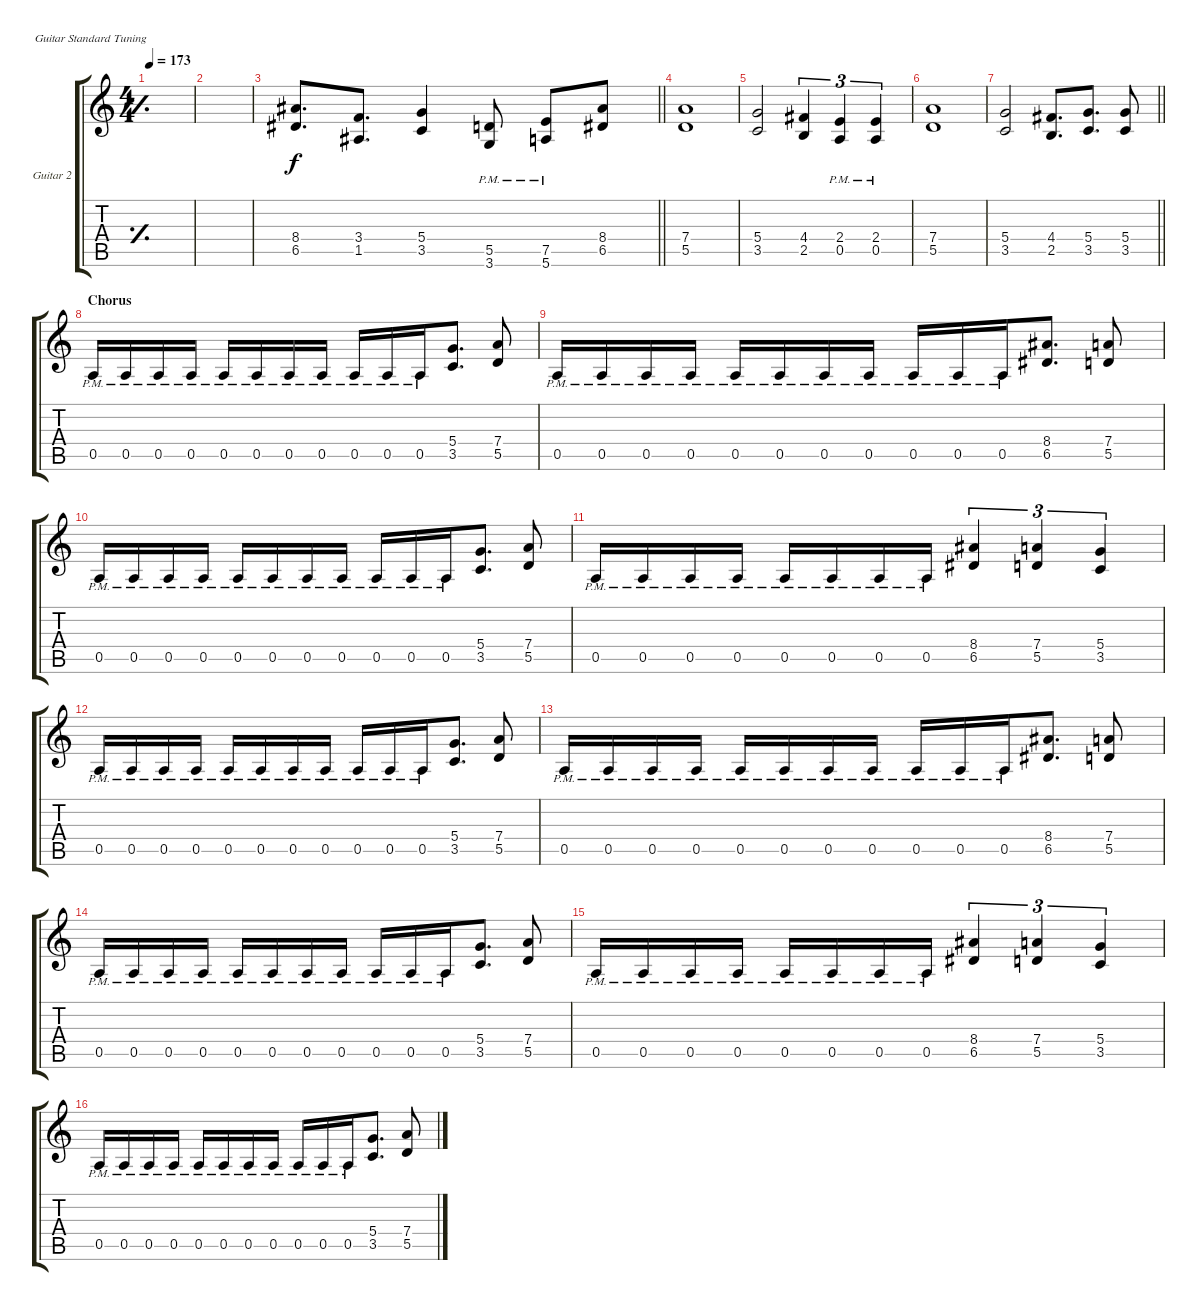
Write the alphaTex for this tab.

\bracketExtendMode groupsimilarinstruments
\firstSystemTrackNameOrientation horizontal
\otherSystemsTrackNameOrientation horizontal
\track ("Guitar 2" "Guitar 2") {instrument distortionguitar}
\staff {score tabs}
\tuning (E4 B3 G3 D3 A2 E2)
\ts (4 4)
\tempo 173
\clef g2
\simile simple
\ks c
|
|
\barLineRight lightlight
(8.4 6.5).8{d} (3.4 1.5).8{d} (5.4 3.5).4 (5.5{pm} 3.6{pm}).8 (7.5{pm} 5.6{pm}).8 (8.4 6.5).8 |
(7.4 5.5).1 |
(5.4 3.5).2 (4.4 2.5).4{tu (3 2)} (2.4{pm} 0.5{pm}).4{tu (3 2)} (2.4{pm} 0.5{pm}).4{tu (3 2)} |
(7.4 5.5).1 |
\barLineRight lightlight
(5.4 3.5).2 (4.4 2.5).8{d} (5.4 3.5).8{d} (5.4 3.5).8 |
\section ("" "Chorus")
0.5{pm}.16 0.5{pm}.16 0.5{pm}.16 0.5{pm}.16 0.5{pm}.16 0.5{pm}.16 0.5{pm}.16 0.5{pm}.16 0.5{pm}.16 0.5{pm}.16 0.5{pm}.16 (5.4 3.5).8{d} (7.4 5.5).8 |
0.5{pm}.16 0.5{pm}.16 0.5{pm}.16 0.5{pm}.16 0.5{pm}.16 0.5{pm}.16 0.5{pm}.16 0.5{pm}.16 0.5{pm}.16 0.5{pm}.16 0.5{pm}.16 (8.4 6.5).8{d} (7.4 5.5).8 |
0.5{pm}.16 0.5{pm}.16 0.5{pm}.16 0.5{pm}.16 0.5{pm}.16 0.5{pm}.16 0.5{pm}.16 0.5{pm}.16 0.5{pm}.16 0.5{pm}.16 0.5{pm}.16 (5.4 3.5).8{d} (7.4 5.5).8 |
0.5{pm}.16 0.5{pm}.16 0.5{pm}.16 0.5{pm}.16 0.5{pm}.16 0.5{pm}.16 0.5{pm}.16 0.5{pm}.16 (8.4 6.5).4{tu (3 2)} (7.4 5.5).4{tu (3 2)} (5.4 3.5).4{tu (3 2)} |
0.5{pm}.16 0.5{pm}.16 0.5{pm}.16 0.5{pm}.16 0.5{pm}.16 0.5{pm}.16 0.5{pm}.16 0.5{pm}.16 0.5{pm}.16 0.5{pm}.16 0.5{pm}.16 (5.4 3.5).8{d} (7.4 5.5).8 |
0.5{pm}.16 0.5{pm}.16 0.5{pm}.16 0.5{pm}.16 0.5{pm}.16 0.5{pm}.16 0.5{pm}.16 0.5{pm}.16 0.5{pm}.16 0.5{pm}.16 0.5{pm}.16 (8.4 6.5).8{d} (7.4 5.5).8 |
0.5{pm}.16 0.5{pm}.16 0.5{pm}.16 0.5{pm}.16 0.5{pm}.16 0.5{pm}.16 0.5{pm}.16 0.5{pm}.16 0.5{pm}.16 0.5{pm}.16 0.5{pm}.16 (5.4 3.5).8{d} (7.4 5.5).8 |
0.5{pm}.16 0.5{pm}.16 0.5{pm}.16 0.5{pm}.16 0.5{pm}.16 0.5{pm}.16 0.5{pm}.16 0.5{pm}.16 (8.4 6.5).4{tu (3 2)} (7.4 5.5).4{tu (3 2)} (5.4 3.5).4{tu (3 2)} |
0.5{pm}.16 0.5{pm}.16 0.5{pm}.16 0.5{pm}.16 0.5{pm}.16 0.5{pm}.16 0.5{pm}.16 0.5{pm}.16 0.5{pm}.16 0.5{pm}.16 0.5{pm}.16 (5.4 3.5).8{d} (7.4 5.5).8
